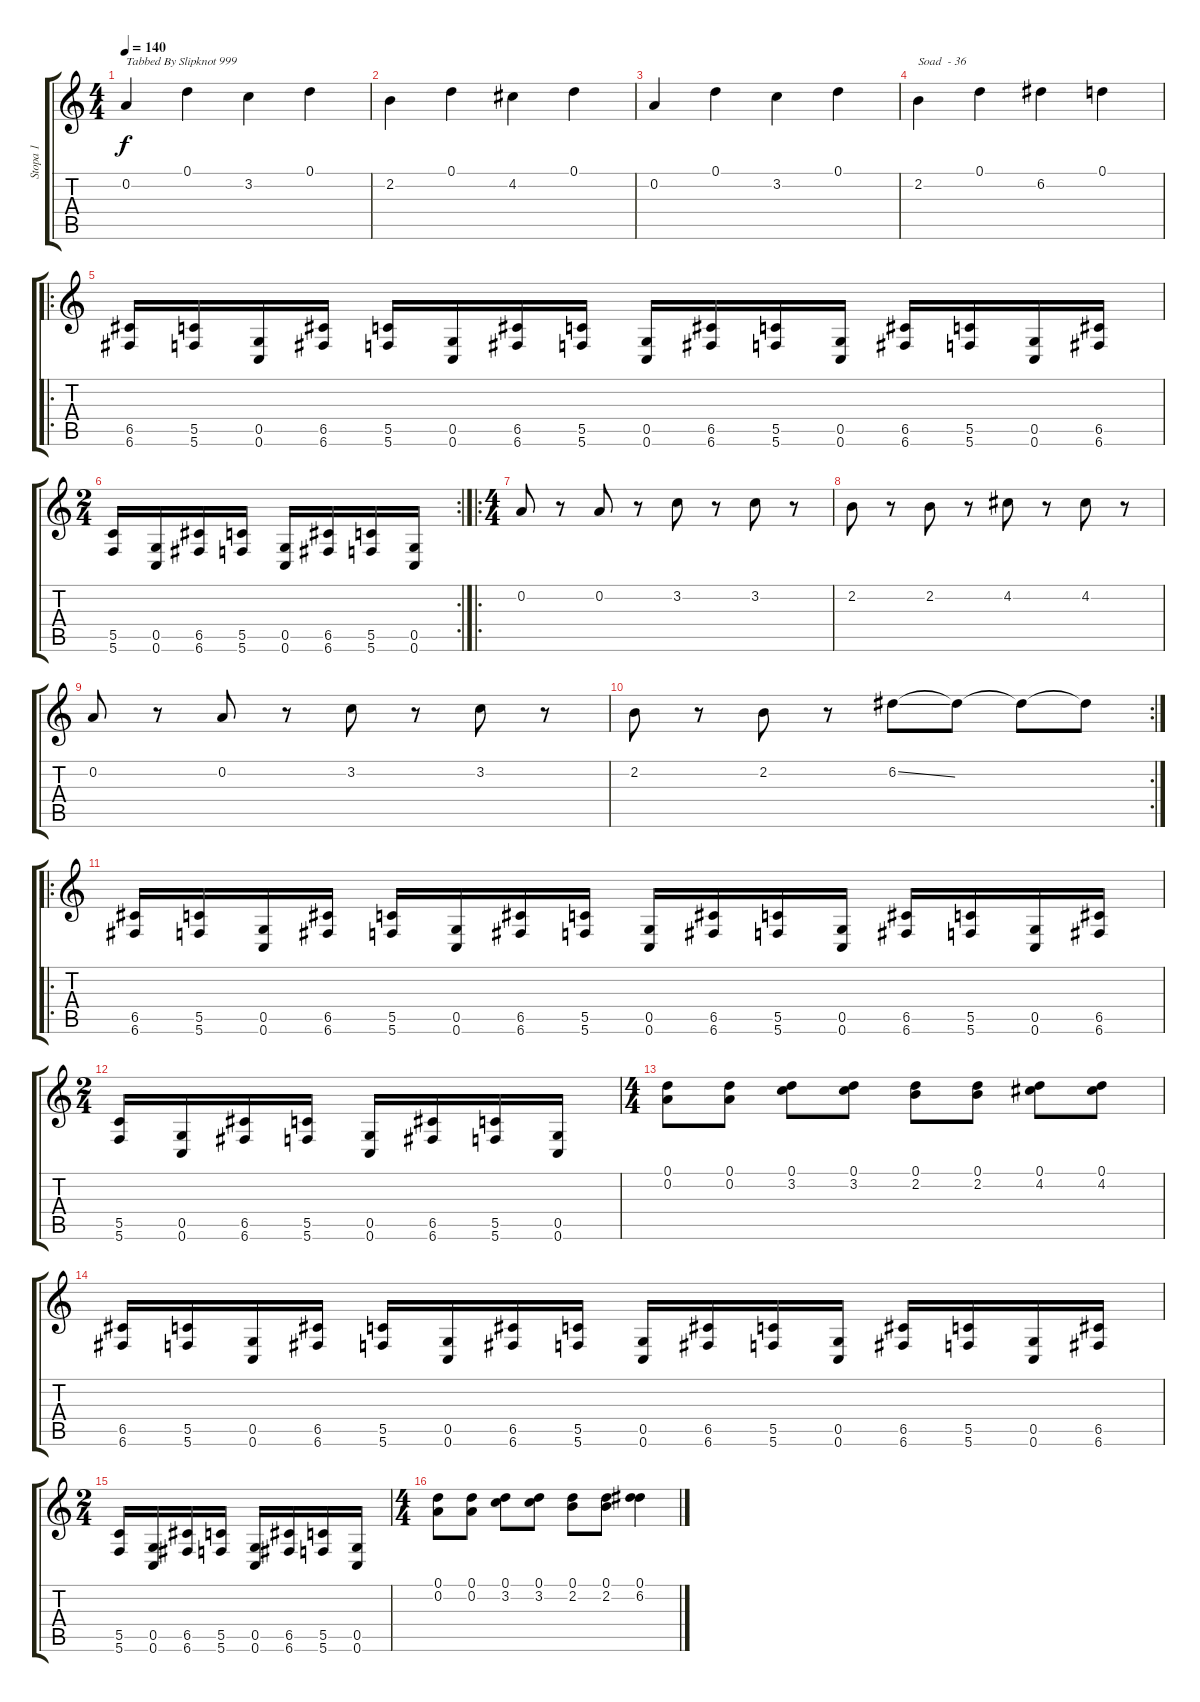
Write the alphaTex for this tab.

\track ("Stopa 1" "Stopa 1") {instrument distortionguitar}
\staff {score tabs}
\tuning (D4 A3 F3 C3 G2 C2) {hide}
\ts (4 4)
\tempo 140
\clef g2
\ks c
0.2.4{txt "Tabbed By Slipknot 999" dy f instrument distortionguitar} 0.1.4 3.2.4 0.1.4 |
2.2.4 0.1.4 4.2.4 0.1.4 |
0.2.4 0.1.4 3.2.4 0.1.4 |
2.2.4{txt "Soad  - 36"} 0.1.4 6.2.4 0.1.4 |
\ro
(6.5 6.6).16 (5.5 5.6).16 (0.5 0.6).16 (6.5 6.6).16 (5.5 5.6).16 (0.5 0.6).16 (6.5 6.6).16 (5.5 5.6).16 (0.5 0.6).16 (6.5 6.6).16 (5.5 5.6).16 (0.5 0.6).16 (6.5 6.6).16 (5.5 5.6).16 (0.5 0.6).16 (6.5 6.6).16 |
\rc 2
\ts (2 4)
(5.5 5.6).16 (0.5 0.6).16 (6.5 6.6).16 (5.5 5.6).16 (0.5 0.6).16 (6.5 6.6).16 (5.5 5.6).16 (0.5 0.6).16 |
\ro
\ts (4 4)
0.2.8 r.8 0.2.8 r.8 3.2.8 r.8 3.2.8 r.8 |
2.2.8 r.8 2.2.8 r.8 4.2.8 r.8 4.2.8 r.8 |
0.2.8 r.8 0.2.8 r.8 3.2.8 r.8 3.2.8 r.8 |
\rc 2
2.2.8 r.8 2.2.8 r.8 6.2{ss}.8 6.2{t}.8 6.2{t}.8 6.2{t}.8 |
\ro
(6.5 6.6).16 (5.5 5.6).16 (0.5 0.6).16 (6.5 6.6).16 (5.5 5.6).16 (0.5 0.6).16 (6.5 6.6).16 (5.5 5.6).16 (0.5 0.6).16 (6.5 6.6).16 (5.5 5.6).16 (0.5 0.6).16 (6.5 6.6).16 (5.5 5.6).16 (0.5 0.6).16 (6.5 6.6).16 |
\ts (2 4)
(5.5 5.6).16 (0.5 0.6).16 (6.5 6.6).16 (5.5 5.6).16 (0.5 0.6).16 (6.5 6.6).16 (5.5 5.6).16 (0.5 0.6).16 |
\ts (4 4)
(0.1 0.2).8 (0.1 0.2).8 (0.1 3.2).8 (0.1 3.2).8 (0.1 2.2).8 (0.1 2.2).8 (0.1 4.2).8 (0.1 4.2).8 |
(6.5 6.6).16 (5.5 5.6).16 (0.5 0.6).16 (6.5 6.6).16 (5.5 5.6).16 (0.5 0.6).16 (6.5 6.6).16 (5.5 5.6).16 (0.5 0.6).16 (6.5 6.6).16 (5.5 5.6).16 (0.5 0.6).16 (6.5 6.6).16 (5.5 5.6).16 (0.5 0.6).16 (6.5 6.6).16 |
\ts (2 4)
(5.5 5.6).16 (0.5 0.6).16 (6.5 6.6).16 (5.5 5.6).16 (0.5 0.6).16 (6.5 6.6).16 (5.5 5.6).16 (0.5 0.6).16 |
\ts (4 4)
(0.1 0.2).8 (0.1 0.2).8 (0.1 3.2).8 (0.1 3.2).8 (0.1 2.2).8 (0.1 2.2).8 (0.1 6.2).4
